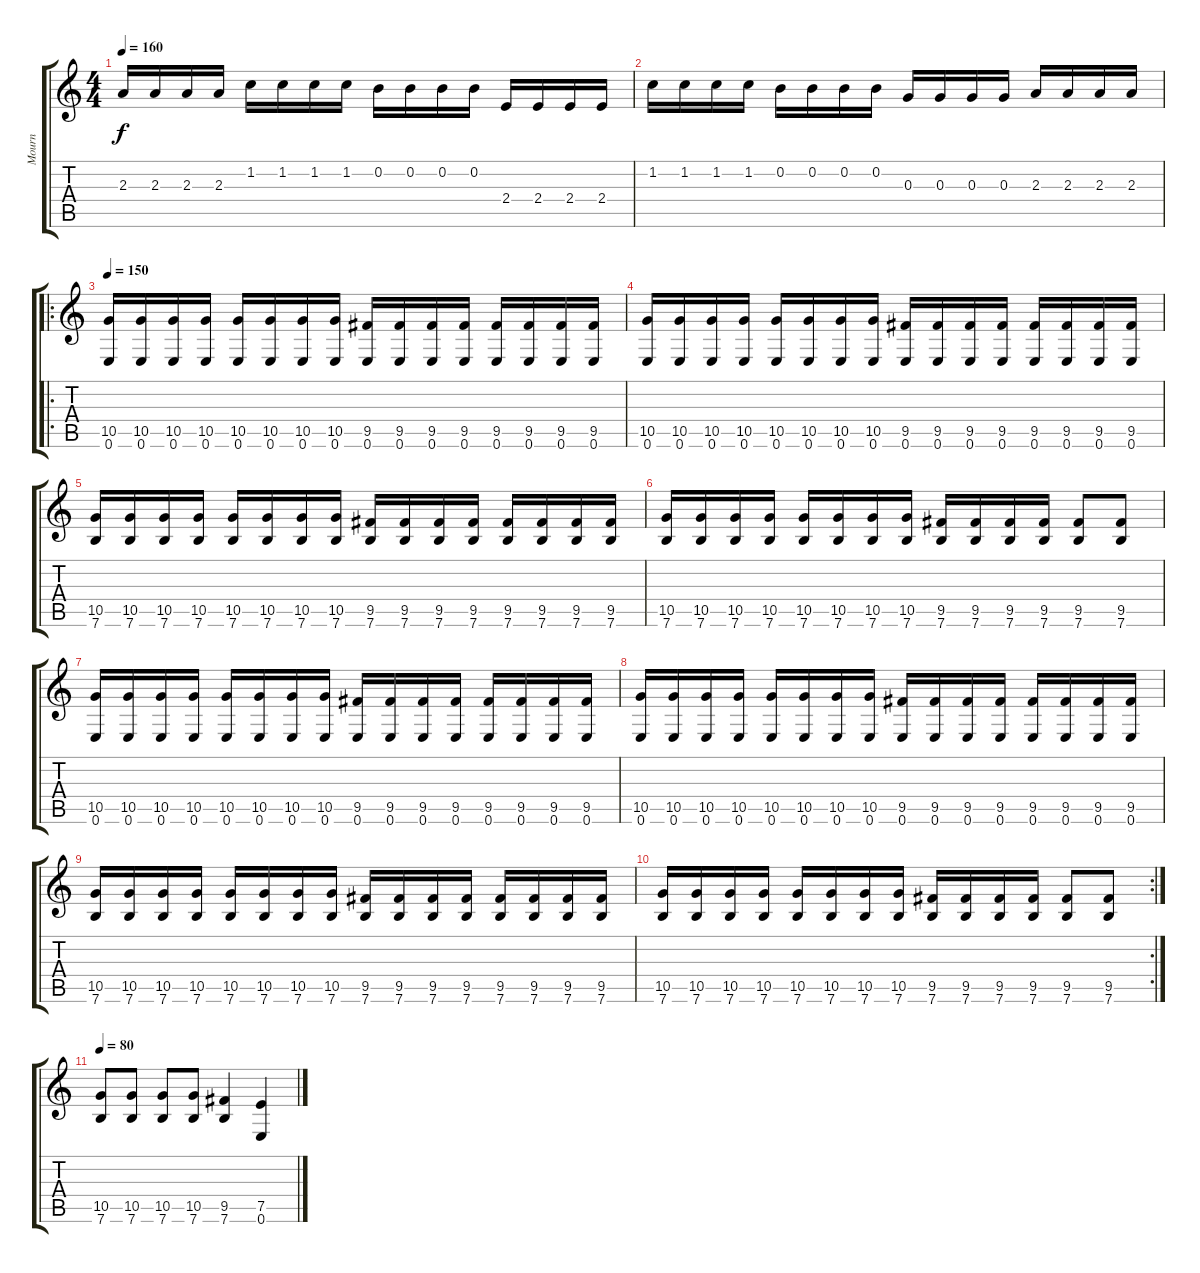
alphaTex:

\track ("Mourn" "Mourn") {instrument distortionguitar}
\staff {score tabs}
\tuning (E4 B3 G3 D3 A2 E2) {hide}
\ts (4 4)
\tempo 160
\clef g2
\ks c
2.3.16{dy f} 2.3.16 2.3.16 2.3.16 1.2.16 1.2.16 1.2.16 1.2.16 0.2.16 0.2.16 0.2.16 0.2.16 2.4.16 2.4.16 2.4.16 2.4.16 |
1.2.16 1.2.16 1.2.16 1.2.16 0.2.16 0.2.16 0.2.16 0.2.16 0.3.16 0.3.16 0.3.16 0.3.16 2.3.16 2.3.16 2.3.16 2.3.16 |
\ro
\tempo 150
(10.5 0.6).16 (10.5 0.6).16 (10.5 0.6).16 (10.5 0.6).16 (10.5 0.6).16 (10.5 0.6).16 (10.5 0.6).16 (10.5 0.6).16 (9.5 0.6).16 (9.5 0.6).16 (9.5 0.6).16 (9.5 0.6).16 (9.5 0.6).16 (9.5 0.6).16 (9.5 0.6).16 (9.5 0.6).16 |
(10.5 0.6).16 (10.5 0.6).16 (10.5 0.6).16 (10.5 0.6).16 (10.5 0.6).16 (10.5 0.6).16 (10.5 0.6).16 (10.5 0.6).16 (9.5 0.6).16 (9.5 0.6).16 (9.5 0.6).16 (9.5 0.6).16 (9.5 0.6).16 (9.5 0.6).16 (9.5 0.6).16 (9.5 0.6).16 |
(10.5 7.6).16 (10.5 7.6).16 (10.5 7.6).16 (10.5 7.6).16 (10.5 7.6).16 (10.5 7.6).16 (10.5 7.6).16 (10.5 7.6).16 (9.5 7.6).16 (9.5 7.6).16 (9.5 7.6).16 (9.5 7.6).16 (9.5 7.6).16 (9.5 7.6).16 (9.5 7.6).16 (9.5 7.6).16 |
(10.5 7.6).16 (10.5 7.6).16 (10.5 7.6).16 (10.5 7.6).16 (10.5 7.6).16 (10.5 7.6).16 (10.5 7.6).16 (10.5 7.6).16 (9.5 7.6).16 (9.5 7.6).16 (9.5 7.6).16 (9.5 7.6).16 (9.5 7.6).8 (9.5 7.6).8 |
(10.5 0.6).16 (10.5 0.6).16 (10.5 0.6).16 (10.5 0.6).16 (10.5 0.6).16 (10.5 0.6).16 (10.5 0.6).16 (10.5 0.6).16 (9.5 0.6).16 (9.5 0.6).16 (9.5 0.6).16 (9.5 0.6).16 (9.5 0.6).16 (9.5 0.6).16 (9.5 0.6).16 (9.5 0.6).16 |
(10.5 0.6).16 (10.5 0.6).16 (10.5 0.6).16 (10.5 0.6).16 (10.5 0.6).16 (10.5 0.6).16 (10.5 0.6).16 (10.5 0.6).16 (9.5 0.6).16 (9.5 0.6).16 (9.5 0.6).16 (9.5 0.6).16 (9.5 0.6).16 (9.5 0.6).16 (9.5 0.6).16 (9.5 0.6).16 |
(10.5 7.6).16 (10.5 7.6).16 (10.5 7.6).16 (10.5 7.6).16 (10.5 7.6).16 (10.5 7.6).16 (10.5 7.6).16 (10.5 7.6).16 (9.5 7.6).16 (9.5 7.6).16 (9.5 7.6).16 (9.5 7.6).16 (9.5 7.6).16 (9.5 7.6).16 (9.5 7.6).16 (9.5 7.6).16 |
\rc 2
(10.5 7.6).16 (10.5 7.6).16 (10.5 7.6).16 (10.5 7.6).16 (10.5 7.6).16 (10.5 7.6).16 (10.5 7.6).16 (10.5 7.6).16 (9.5 7.6).16 (9.5 7.6).16 (9.5 7.6).16 (9.5 7.6).16 (9.5 7.6).8 (9.5 7.6).8 |
\tempo 80
(10.5 7.6).8 (10.5 7.6).8 (10.5 7.6).8 (10.5 7.6).8 (9.5 7.6).4 (7.5 0.6).4
